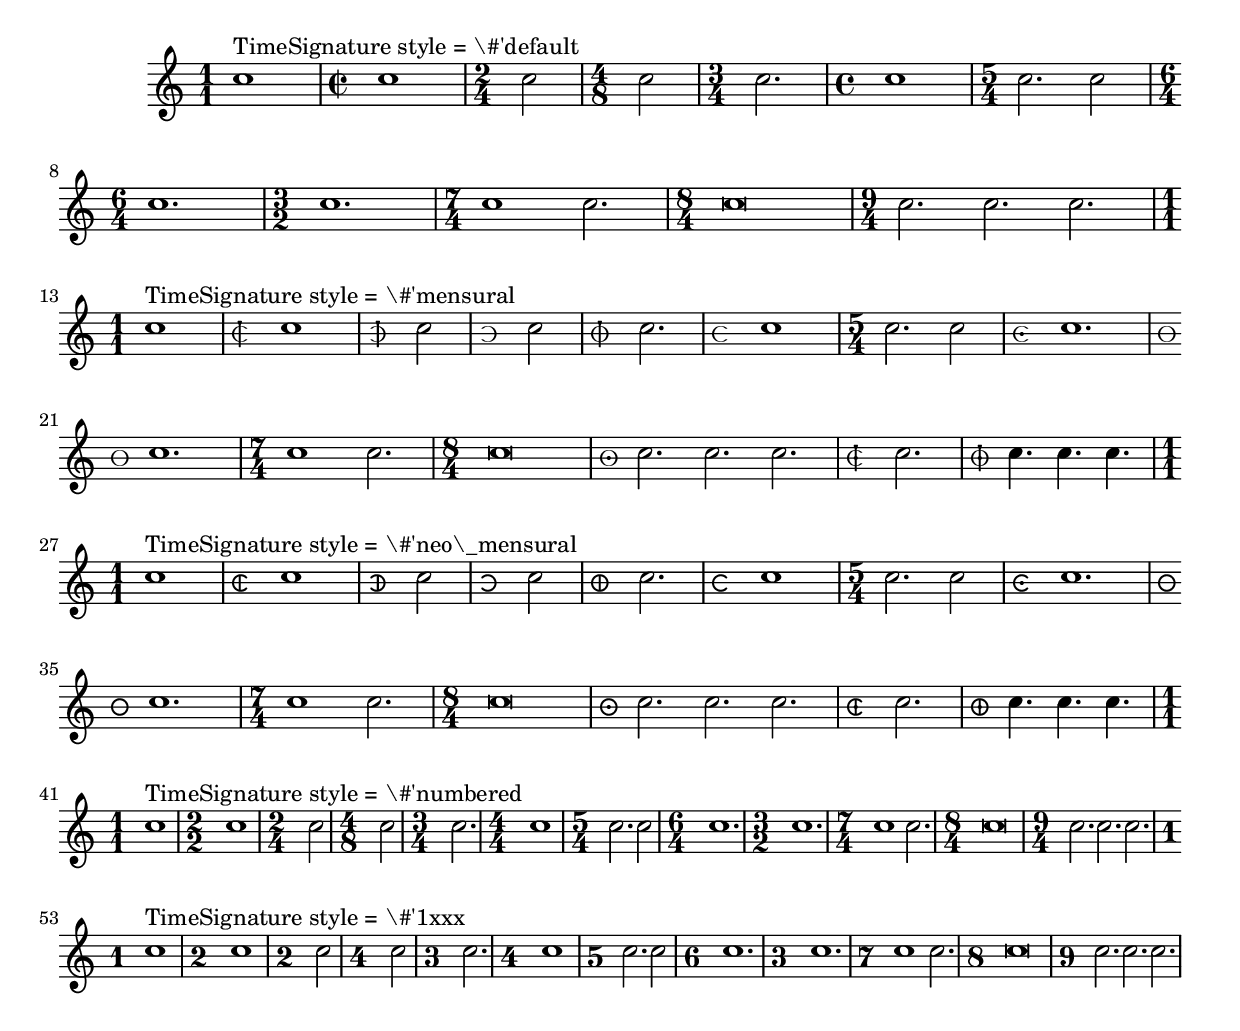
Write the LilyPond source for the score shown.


\version "2.1.7"
% TODO: This file could be old.  Ask about it later.  -gp

\header { texidoc =  "@cindex Time

Old time signatures. For further information, consult the file. 
    
"
}


%{

two examples what might be expected.  -- jr

TODO: The former "old6/8alt" is currently not addressable.  This will
be fixed by introducing an additional style property that switches
between various mensural diminution styles.  -- jr

TODO: Style "1xxx" really should be a special case of style
"numbered".  In other words, style "1xxx" should be removed, and a new
property "denominator-style" should be introduced, with values
"numbered" (which should be equivalent to the current "numbered"
style), "none" (which should be equivalent to the current "1xxx"
style), and "notehead" (which should place a proper notehead to the
right side of the nominator).  -- jr


****************

IMPORTANT NOTE: The current selection scheme for time signature
symbols is not flexible enough for future extensions such as various
flavours of early mensural notation or complex signatures as in
contemporary music.  Therefore, the semantics of time-signature
properties will quite definitely change, and maybe the syntax of the
\time request will possibly be extended. See the input file for TODOs.

****************

%}

\score { 
  \context Voice \notes\relative c {
    % LilyPond doesn't understand 'default =>> it does what you want
    \property Staff.TimeSignature \override #'style = #'default
    \time 1/1
    c''1^"TimeSignature style = \#'default" 
    \time 2/2 
    c1 
    \time 2/4 
    c2 
    \time 4/8 
    c2 
    \time 3/4 
    c2. 
    \time 4/4 
    c1 
    \time 5/4 
    c2. c2 
    \time 6/4 
    c1. 
    \time 3/2 
    c1. 
    \time 7/4 
    c1 c2. 
    \time 8/4 
    c\breve
    \time 9/4 
    c2. c2. c2. 
    \break
    \property Staff.TimeSignature \set #'style = #'mensural
    \time 1/1 
    c1^"TimeSignature style = \#'mensural" 
    \time 2/2 
    c1 
    \time 2/4 
    c2 
    \time 4/8 
    c2 
    \time 3/4 
    c2. 
    \time 4/4 
    c1 
    \time 5/4 
    c2. c2 
    \time 6/4 
    c1. 
    \time 3/2 
    c1. 
    \time 7/4 
    c1 c2. 
    \time 8/4 
    c\breve 
    \time 9/4 
    c2. c2. c2. 
    \time 6/8 
    c2. 
    \time 9/8 
    c4. c4. c4. 
    \break
    \property Staff.TimeSignature \set #'style = #'neo_mensural
    \time 1/1 
    c1^"TimeSignature style = \#'neo\_mensural" 
    \time 2/2 
    c1 
    \time 2/4 
    c2 
    \time 4/8 
    c2 
    \time 3/4 
    c2. 
    \time 4/4 
    c1 
    \time 5/4 
    c2. c2 
    \time 6/4 
    c1. 
    \time 3/2 
    c1. 
    \time 7/4 
    c1 c2. 
    \time 8/4 
    c\breve 
    \time 9/4 
    c2. c2. c2. 
    \time 6/8 
    c2. 
    \time 9/8 
    c4. c4. c4. 
    \break
    \property Staff.TimeSignature \set #'style = #'numbered
    \time 1/1 
    c1^"TimeSignature style = \#'numbered"
    \time 2/2 
    c1
    \time 2/4 
    c2 
    \time 4/8 
    c2 
    \time 3/4 
    c2.
    \time 4/4 
    c1
    \time 5/4 
    c2. c2
    \time 6/4 
    c1.
    \time 3/2 
    c1.
    \time 7/4 
    c1 c2.
    \time 8/4 
    c\breve 
    \time 9/4 
    c2. c2. c2.
    \break
    % If the style starts with a '1', you get this style
    \property Staff.TimeSignature \set #'style = #'1style
    \time 1/1 
    c1^"TimeSignature style = \#'1xxx"
    \time 2/2 
    c1
    \time 2/4 
    c2 
    \time 4/8 
    c2 
    \time 3/4 
    c2.
    \time 4/4 
    c1
    \time 5/4 
    c2. c2
    \time 6/4 
    c1.
    \time 3/2 
    c1.
    \time 7/4 
    c1 c2.
    \time 8/4 
    c\breve 
    \time 9/4 
    c2. c2. c2. 
  }
  \paper { }  
  \midi { }
}

